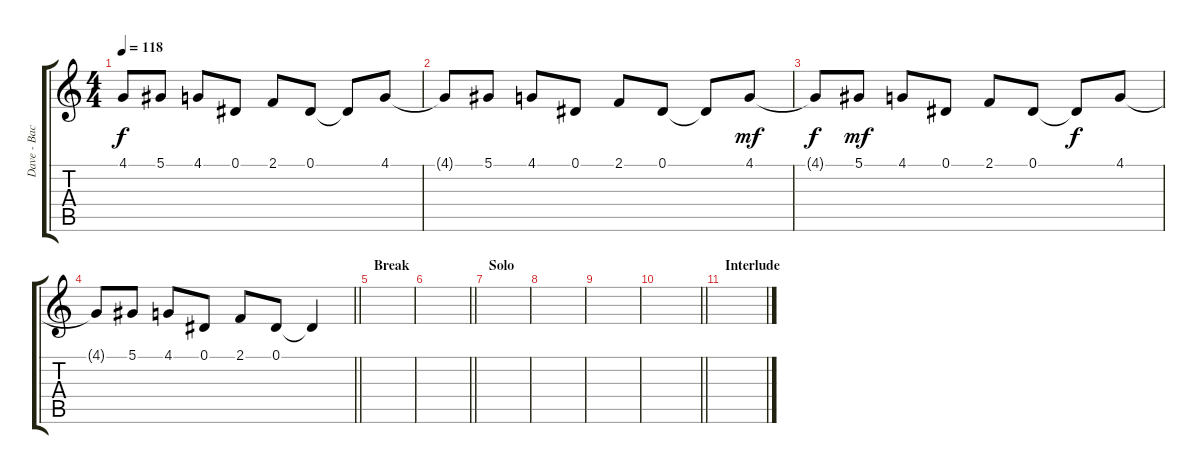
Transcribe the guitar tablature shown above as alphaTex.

\track ("Dave - Backing Vocals" "Dave - Bac") {instrument bassoon}
\staff {score tabs}
\tuning (Eb4 Bb3 Gb3 Db3 Ab2 Eb2) {hide}
\ts (4 4)
\tempo 118
\clef g2
\ks c
4.1{t}.8{dy f} 5.1.8 4.1.8 0.1.8 2.1.8 0.1.8 0.1{t}.8 4.1.8 |
4.1{t}.8 5.1.8 4.1.8 0.1.8 2.1.8 0.1.8 0.1{t}.8 4.1.8{dy mf} |
4.1{t}.8{dy f} 5.1.8{dy mf} 4.1.8 0.1.8 2.1.8 0.1.8 0.1{t}.8{dy f} 4.1.8 |
\barLineRight lightlight
4.1{t}.8 5.1.8 4.1.8 0.1.8 2.1.8 0.1.8 0.1{t}.4 |
\section ("" "Break")
|
\barLineRight lightlight
|
\section ("" "Solo")
|
|
|
\barLineRight lightlight
|
\section ("" "Interlude")
